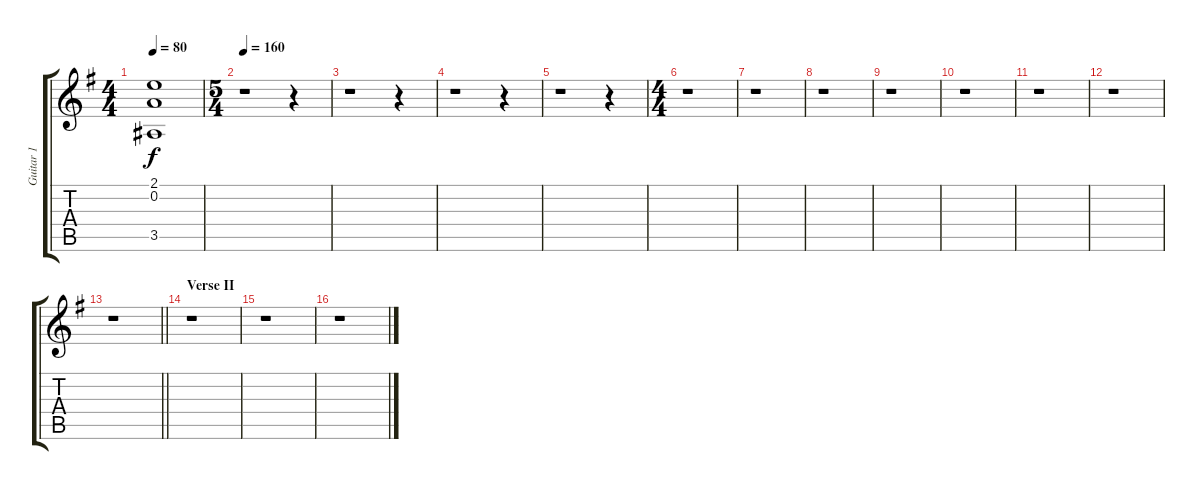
\track ("Guitar 1" "Guitar 1") {instrument acousticguitarsteel}
\staff {score tabs}
\tuning (D4 A3 F3 C3 G2 D2) {hide}
\ts (4 4)
\tempo 80
\clef g2
\ks g
(2.1{t} 0.2{t} 3.5{t}).1{dy f} |
\ts (5 4)
\tempo 160
r.1 r.4 |
r.1 r.4 |
r.1 r.4 |
r.1 r.4 |
\ts (4 4)
r.1 |
r.1 |
r.1 |
r.1 |
r.1 |
r.1 |
r.1 |
\barLineRight lightlight
r.1 |
\section ("" "Verse II")
r.1 |
r.1 |
r.1
